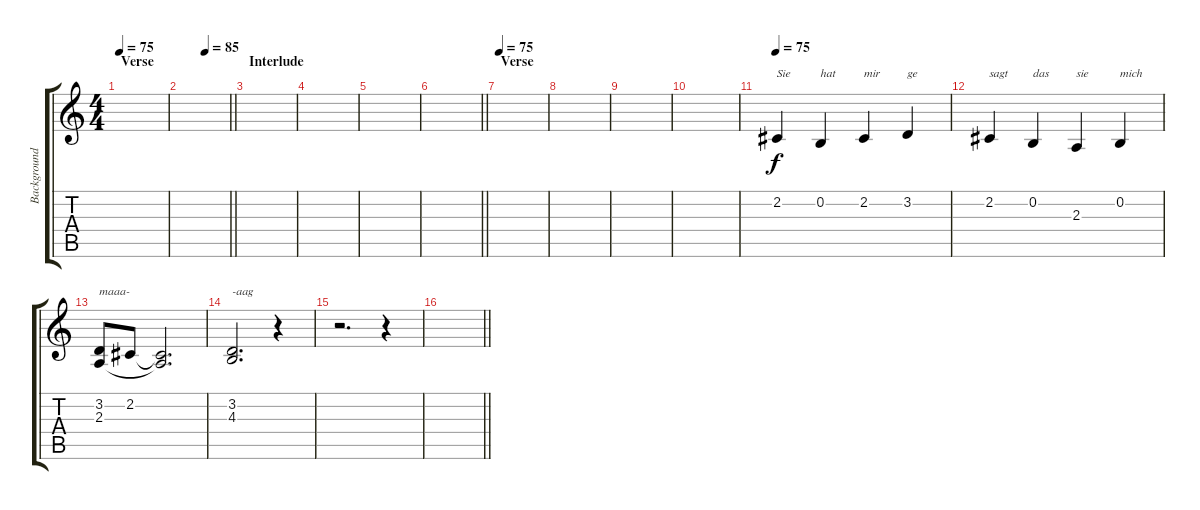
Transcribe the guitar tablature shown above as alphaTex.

\track ("Background Vocals" "Background") {instrument oboe}
\staff {score tabs}
\tuning (E4 B3 G3 D3 A2 E2) {hide}
\ts (4 4)
\section ("" "Verse")
\tempo 75
\clef g2
\ks c
|
\tempo (85 0.5)
\barLineRight lightlight
|
\section ("" "Interlude")
|
|
|
\barLineRight lightlight
|
\section ("" "Verse")
\tempo 75
|
|
|
|
\tempo 75
2.2.4{txt "Sie" instrument oboe} 0.2.4{txt "hat"} 2.2.4{txt "mir"} 3.2.4{txt "ge"} |
2.2.4{txt "sagt"} 0.2.4{txt "das"} 2.3.4{txt "sie"} 0.2.4{txt "mich"} |
(3.2 2.3).8{txt "maaa-"} 2.2.8 (2.2{t} 2.3{t}).2{d} |
(3.2 4.3).2{d txt "-aag"} r.4 |
r.2{d} r.4 |
\barLineRight lightlight
